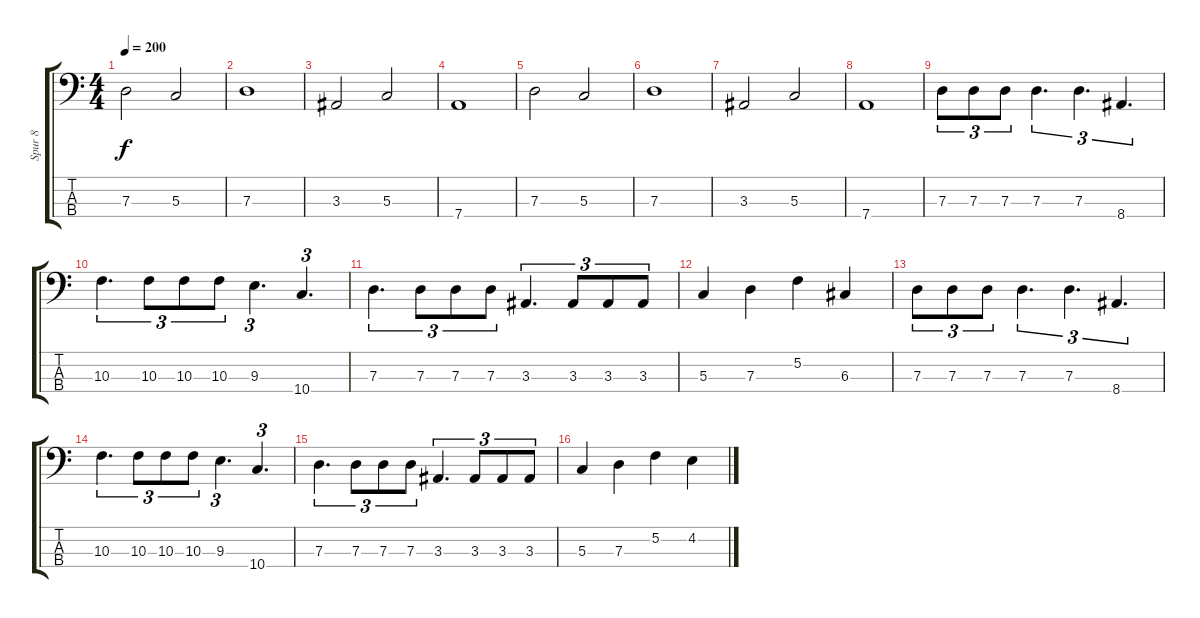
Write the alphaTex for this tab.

\track ("Spur 8" "Spur 8") {instrument electricbassfinger}
\staff {score tabs}
\tuning (F2 C2 G1 D1) {hide}
\ts (4 4)
\tempo 200
\clef f4
\ks c
7.3.2{dy f} 5.3.2 |
7.3.1 |
3.3.2 5.3.2 |
7.4.1 |
7.3.2 5.3.2 |
7.3.1 |
3.3.2 5.3.2 |
7.4.1 |
7.3.8{tu (3 2)} 7.3.8{tu (3 2)} 7.3.8{tu (3 2)} 7.3.4{d tu (3 2)} 7.3.4{d tu (3 2)} 8.4.4{d tu (3 2)} |
10.3.4{d tu (3 2)} 10.3.8{tu (3 2)} 10.3.8{tu (3 2)} 10.3.8{tu (3 2)} 9.3.4{d tu (3 2)} 10.4.4{d tu (3 2)} |
7.3.4{d tu (3 2)} 7.3.8{tu (3 2)} 7.3.8{tu (3 2)} 7.3.8{tu (3 2)} 3.3.4{d tu (3 2)} 3.3.8{tu (3 2)} 3.3.8{tu (3 2)} 3.3.8{tu (3 2)} |
5.3.4 7.3.4 5.2.4 6.3.4 |
7.3.8{tu (3 2)} 7.3.8{tu (3 2)} 7.3.8{tu (3 2)} 7.3.4{d tu (3 2)} 7.3.4{d tu (3 2)} 8.4.4{d tu (3 2)} |
10.3.4{d tu (3 2)} 10.3.8{tu (3 2)} 10.3.8{tu (3 2)} 10.3.8{tu (3 2)} 9.3.4{d tu (3 2)} 10.4.4{d tu (3 2)} |
7.3.4{d tu (3 2)} 7.3.8{tu (3 2)} 7.3.8{tu (3 2)} 7.3.8{tu (3 2)} 3.3.4{d tu (3 2)} 3.3.8{tu (3 2)} 3.3.8{tu (3 2)} 3.3.8{tu (3 2)} |
5.3.4 7.3.4 5.2.4 4.2.4
